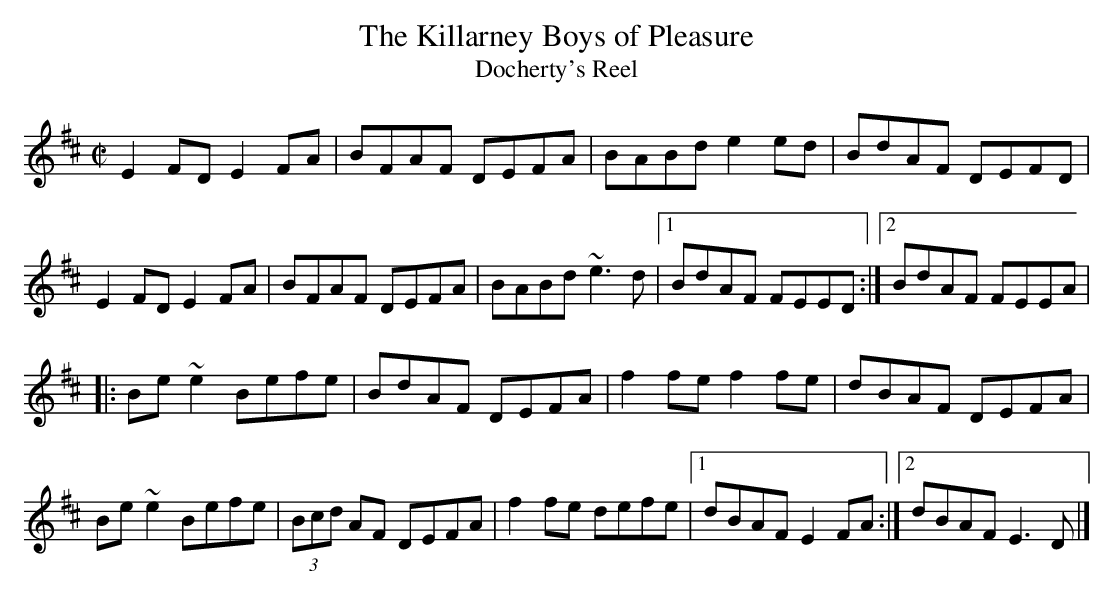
X:1
T:Killarney Boys of Pleasure, The
T:Docherty's Reel
M:C|
L:1/8
K:EDor
E2FD E2FA|BFAF DEFA|BABd e2ed|BdAF DEFD|!
E2FD E2FA|BFAF DEFA|BABd ~e3d|1BdAF FEED:|2BdAF FEEA|!
|:Be~e2 Befe|BdAF DEFA|f2fe f2fe|dBAF DEFA|!
Be~e2 Befe|(3Bcd AF DEFA|f2fe defe|1dBAF E2FA:|2dBAF E3D|]!
